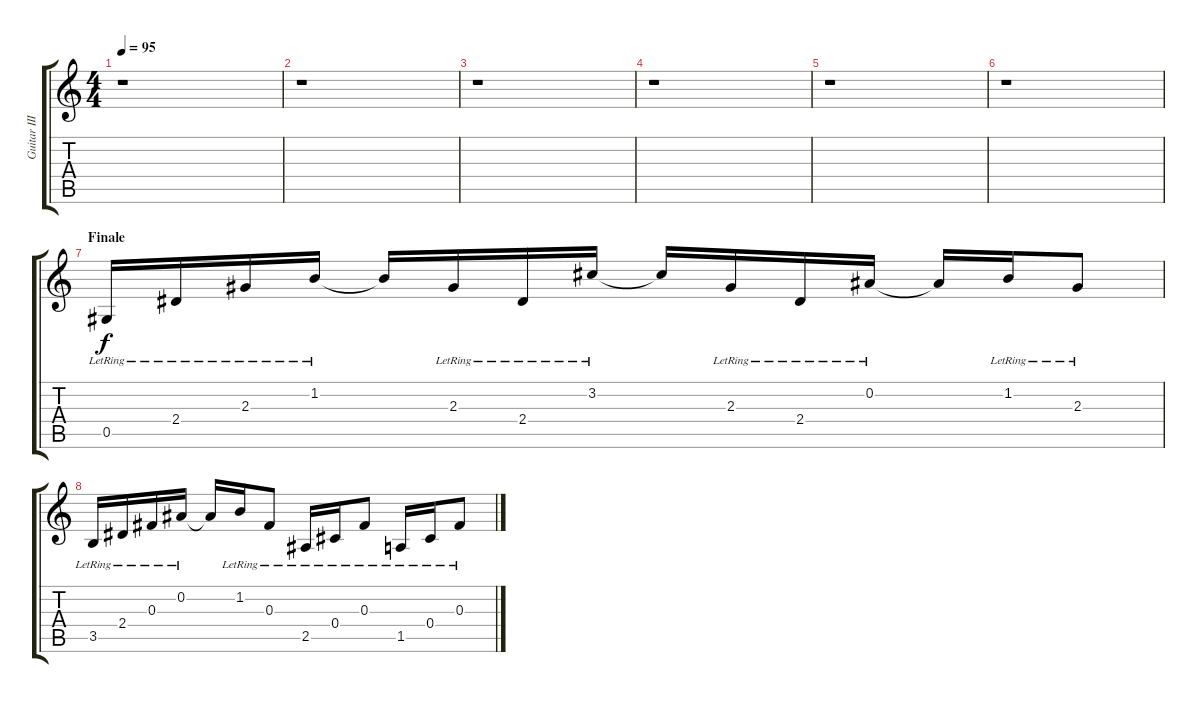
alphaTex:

\track ("Guitar III" "Guitar III") {instrument acousticguitarsteel}
\staff {score tabs}
\tuning (Eb4 Bb3 Gb3 Db3 Ab2 Eb2) {hide}
\ts (4 4)
\tempo 95
\clef g2
\ks c
r.1{dy f} |
r.1 |
r.1 |
r.1 |
r.1 |
r.1{instrument acousticguitarsteel} |
\section ("" "Finale")
0.5{lr}.16 2.4{lr}.16 2.3{lr}.16 1.2{lr}.16 1.2{t}.16 2.3{lr}.16 2.4{lr}.16 3.2{lr}.16 3.2{t}.16 2.3{lr}.16 2.4{lr}.16 0.2{lr}.16 0.2{t}.16 1.2{lr}.16 2.3{lr}.8 |
3.5{lr}.16 2.4{lr}.16 0.3{lr}.16 0.2{lr}.16 0.2{t}.16 1.2{lr}.16 0.3{lr}.8 2.5{lr}.16 0.4{lr}.16 0.3{lr}.8 1.5{lr}.16 0.4{lr}.16 0.3{lr}.8
